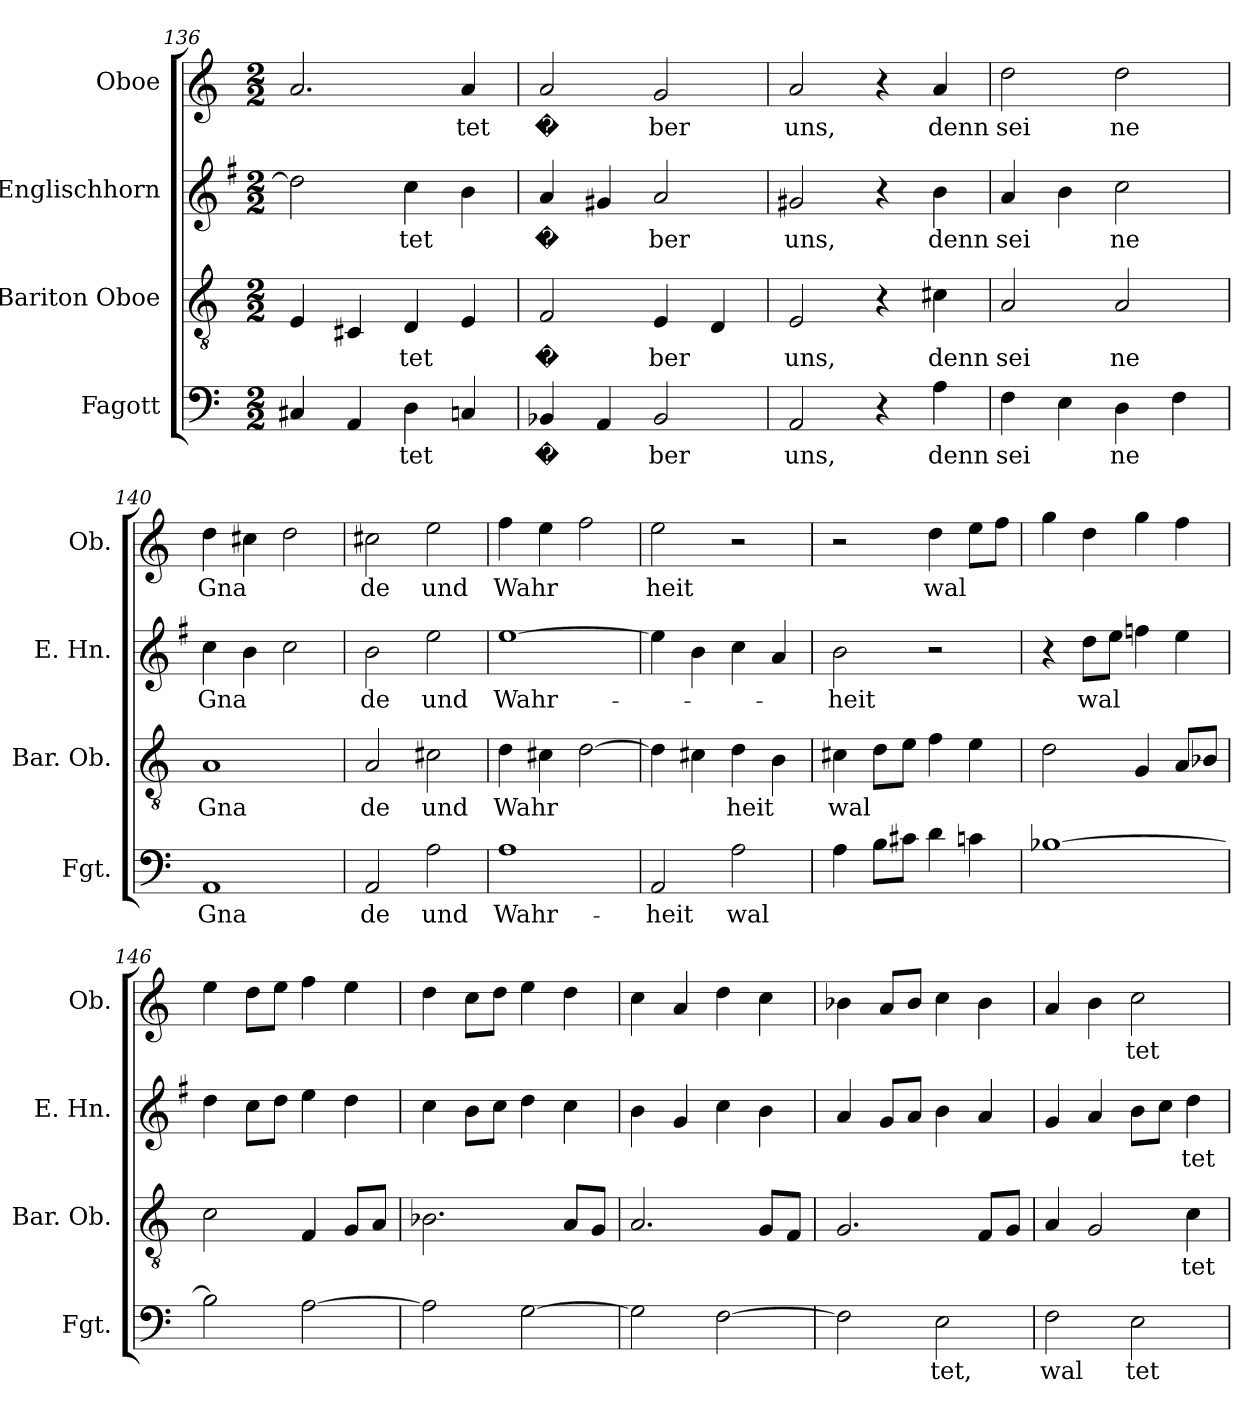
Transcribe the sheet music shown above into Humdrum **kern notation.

**kern	**text	**kern	**text	**kern	**text	**kern	**text
*part4	*part4	*part3	*part3	*part2	*part2	*part1	*part1
*staff4	*staff4	*staff3	*staff3	*staff2	*staff2	*staff1	*staff1
*I"Fagott	*	*I"Bariton Oboe	*	*I"Englischhorn	*	*I"Oboe	*
*I'Fgt.	*	*I'Bar. Ob.	*	*I'E. Hn.	*	*I'Ob.	*
!!LO:PB:g=z
*clefF4	*	*clefGv2	*	*clefG2	*	*clefG2	*
*	*	*	*	*ITrd4c7	*	*	*
*k[]	*	*k[]	*	*k[]	*	*k[]	*
*M2/2	*	*M2/2	*	*M2/2	*	*M2/2	*
=136	=136	=136	=136	=136	=136	=136	=136
4C#X/	.	4E/	.	2g\]	.	2.a/	.
4AA/	.	4C#X/	.	.	.	.	.
4D\	tet	4D/	tet	4f\	tet	.	.
4Cn/	.	4E/	.	4e\	.	4a/	tet
=137	=137	=137	=137	=137	=137	=137	=137
4BB-X/	�	2F/	�	4d/	�	2a/	�
4AA/	.	.	.	4c#X/	.	.	.
2BB-/	ber	4E/	ber	2d/	ber	2g/	ber
.	.	4D/	.	.	.	.	.
=138	=138	=138	=138	=138	=138	=138	=138
2AA/	uns,	2E/	uns,	2c#X/	uns,	2a/	uns,
4r	.	4r	.	4r	.	4r	.
4A\	denn	4c#X\	denn	4e\	denn	4a/	denn
=139	=139	=139	=139	=139	=139	=139	=139
4F\	sei	2A/	sei	4d/	sei	2dd\	sei
4E\	.	.	.	4e\	.	.	.
4D\	ne	2A/	ne	2f\	ne	2dd\	ne
4F\	.	.	.	.	.	.	.
=140	=140	=140	=140	=140	=140	=140	=140
1AA	Gna	1A	Gna	4f\	Gna	4dd\	Gna
.	.	.	.	4e\	.	4cc#X\	.
.	.	.	.	2f\	.	2dd\	.
=141	=141	=141	=141	=141	=141	=141	=141
2AA/	de	2A/	de	2e\	de	2cc#X\	de
2A\	und	2c#X\	und	2a\	und	2ee\	und
!!LO:LB:g=z
=142	=142	=142	=142	=142	=142	=142	=142
1A	Wahr-	4d\	Wahr	[1a	Wahr-	4ff\	Wahr
.	.	4c#X\	.	.	.	4ee\	.
.	.	[2d\	.	.	.	2ff\	.
=143	=143	=143	=143	=143	=143	=143	=143
2AA/	-heit	4d\]	.	4a\]	.	2ee\	-heit
.	.	4c#X\	.	4e\	.	.	.
2A\	wal	4d\	heit	4f\	.	2r	.
.	.	4B\	.	4d/	.	.	.
=144	=144	=144	=144	=144	=144	=144	=144
4A\	.	4c#X\	wal	2e\	heit	2r	.
8B\L	.	8d\L	.	.	.	.	.
8c#X\J	.	8e\J	.	.	.	.	.
4d\	.	4f\	.	2r	.	4dd\	wal
4cn\	.	4e\	.	.	.	8ee\L	.
.	.	.	.	.	.	8ff\J	.
=145	=145	=145	=145	=145	=145	=145	=145
[1B-X	.	2d\	.	4r	.	4gg\	.
.	.	.	.	8g\L	wal	4dd\	.
.	.	.	.	8a\J	.	.	.
.	.	4G/	.	4b-X\	.	4gg\	.
.	.	8A/L	.	4a\	.	4ff\	.
.	.	8B-X/J	.	.	.	.	.
=146	=146	=146	=146	=146	=146	=146	=146
2B-\]	.	2c\	.	4g\	.	4ee\	.
.	.	.	.	8f\L	.	8dd\L	.
.	.	.	.	8g\J	.	8ee\J	.
[2A\	.	4F/	.	4a\	.	4ff\	.
.	.	8G/L	.	4g\	.	4ee\	.
.	.	8A/J	.	.	.	.	.
!!LO:LB:g=z
=147	=147	=147	=147	=147	=147	=147	=147
2A\]	.	2.B-X\	.	4f\	.	4dd\	.
.	.	.	.	8e\L	.	8cc\L	.
.	.	.	.	8f\J	.	8dd\J	.
[2G\	.	.	.	4g\	.	4ee\	.
.	.	8A/L	.	4f\	.	4dd\	.
.	.	8G/J	.	.	.	.	.
=148	=148	=148	=148	=148	=148	=148	=148
2G\]	.	2.A/	.	4e\	.	4cc\	.
.	.	.	.	4c/	.	4a/	.
[2F\	.	.	.	4f\	.	4dd\	.
.	.	8G/L	.	4e\	.	4cc\	.
.	.	8F/J	.	.	.	.	.
=149	=149	=149	=149	=149	=149	=149	=149
2F\]	.	2.G/	.	4d/	.	4b-X\	.
.	.	.	.	8c/L	.	8a/L	.
.	.	.	.	8d/J	.	8b-/J	.
2E\	tet,	.	.	4e\	.	4cc\	.
.	.	8F/L	.	4d/	.	4b-\	.
.	.	8G/J	.	.	.	.	.
=150	=150	=150	=150	=150	=150	=150	=150
2F\	wal	4A/	.	4c/	.	4a/	.
.	.	2G/	.	4d/	.	4b\	.
2E\	tet	.	.	8e\L	.	2cc\	tet
.	.	.	.	8f\J	.	.	.
.	.	4c\	tet	4g\	tet	.	.
=	=	=	=	=	=	=	=
*-	*-	*-	*-	*-	*-	*-	*-
